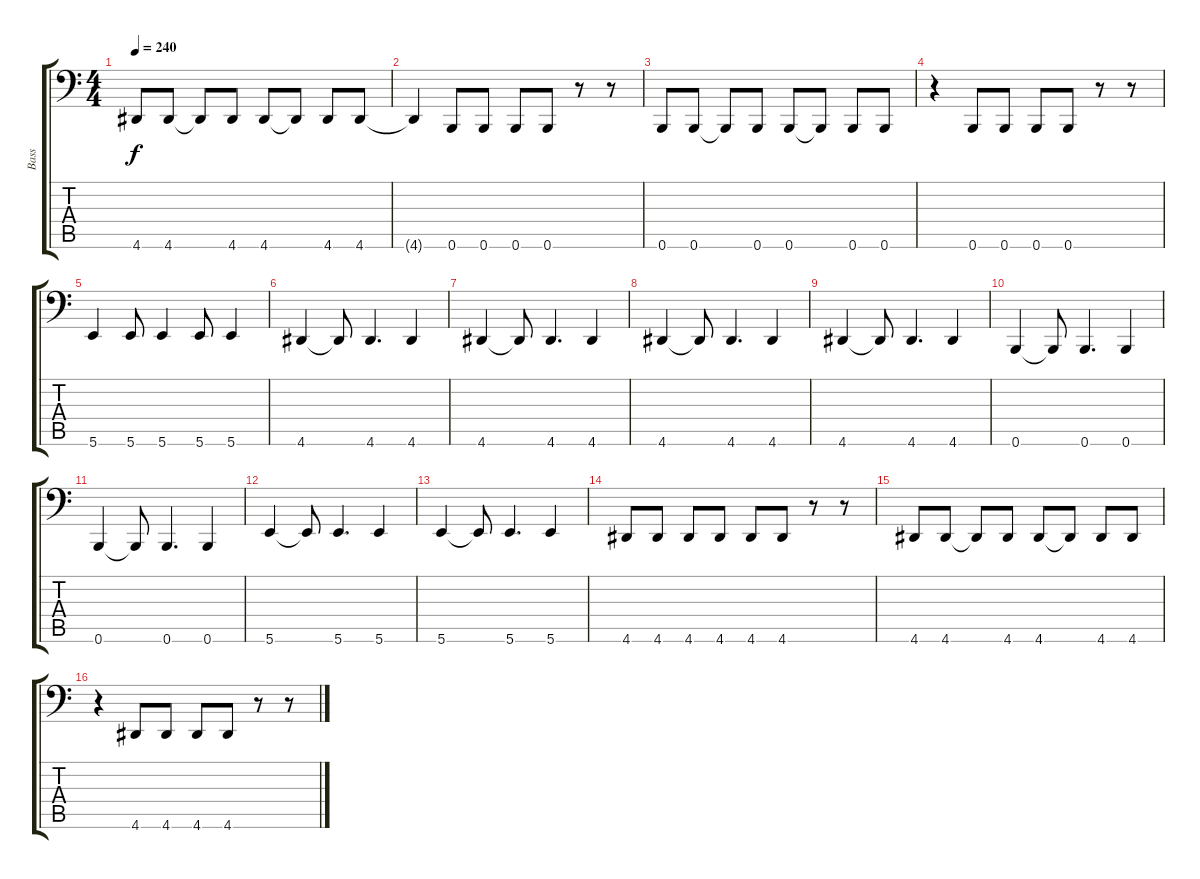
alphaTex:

\track ("Bass" "Bass") {instrument electricbassfinger}
\staff {score tabs}
\tuning (Db3 Ab2 E2 B1 Gb1 B0) {hide}
\ts (4 4)
\tempo 240
\clef f4
\ks c
4.6.8{dy f} 4.6.8 4.6{t}.8 4.6.8 4.6.8 4.6{t}.8 4.6.8 4.6.8 |
4.6{t}.4 0.6.8 0.6.8 0.6.8 0.6.8 r.8 r.8 |
0.6.8 0.6.8 0.6{t}.8 0.6.8 0.6.8 0.6{t}.8 0.6.8 0.6.8 |
r.4 0.6.8 0.6.8 0.6.8 0.6.8 r.8 r.8 |
5.6.4 5.6.8 5.6.4 5.6.8 5.6.4 |
4.6.4 4.6{t}.8 4.6.4{d} 4.6.4 |
4.6.4 4.6{t}.8 4.6.4{d} 4.6.4 |
4.6.4 4.6{t}.8 4.6.4{d} 4.6.4 |
4.6.4 4.6{t}.8 4.6.4{d} 4.6.4 |
0.6.4 0.6{t}.8 0.6.4{d} 0.6.4 |
0.6.4 0.6{t}.8 0.6.4{d} 0.6.4 |
5.6.4 5.6{t}.8 5.6.4{d} 5.6.4 |
5.6.4 5.6{t}.8 5.6.4{d} 5.6.4 |
4.6.8 4.6.8 4.6.8 4.6.8 4.6.8 4.6.8 r.8 r.8 |
4.6.8 4.6.8 4.6{t}.8 4.6.8 4.6.8 4.6{t}.8 4.6.8 4.6.8 |
r.4 4.6.8 4.6.8 4.6.8 4.6.8 r.8 r.8
